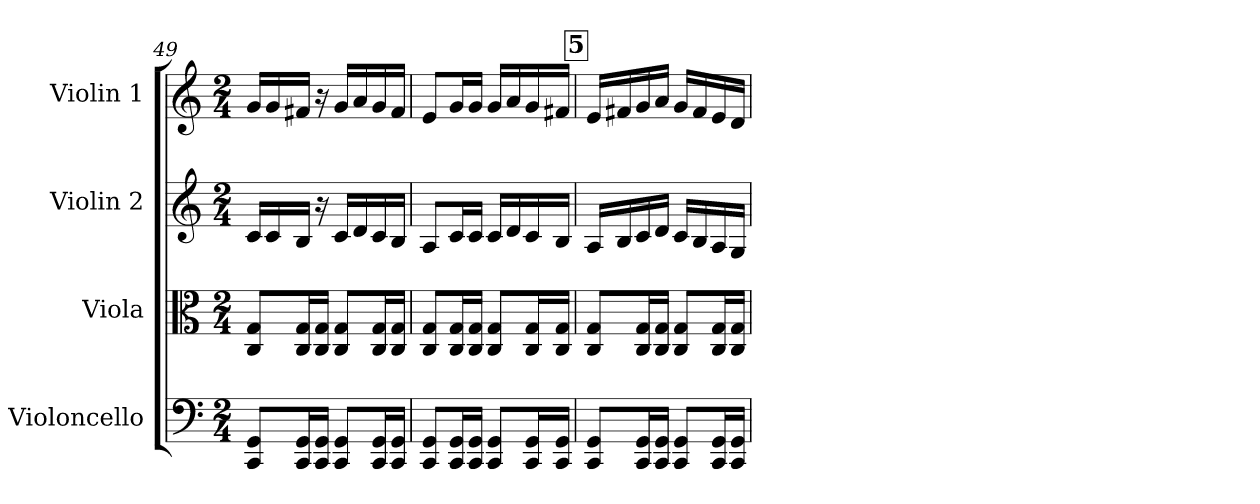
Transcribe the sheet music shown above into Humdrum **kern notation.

**kern	**kern	**kern	**kern
*part4	*part3	*part2	*part1
*staff4	*staff3	*staff2	*staff1
*I"Violoncello	*I"Viola	*I"Violin 2	*I"Violin 1
*I'Vc	*I'Vla	*I'Vln	*I'Vln
*clefF4	*clefC3	*clefG2	*clefG2
*k[]	*k[]	*k[]	*k[]
*M2/4	*M2/4	*M2/4	*M2/4
=49	=49	=49	=49
8CC/ 8GG/L	8C/ 8G/L	16c/LL	16g/LL
.	.	16c/	16g/
16CC/ 16GG/L	16C/ 16G/L	16B/JJ	16f#X/JJ
16CC/ 16GG/JJ	16C/ 16G/JJ	16r	16r
8CC/ 8GG/L	8C/ 8G/L	16c/LL	16g/LL
.	.	16d/	16a/
16CC/ 16GG/L	16C/ 16G/L	16c/	16g/
16CC/ 16GG/JJ	16C/ 16G/JJ	16B/JJ	16f#/JJ
=50	=50	=50	=50
8CC/ 8GG/L	8C/ 8G/L	8A/L	8e/L
16CC/ 16GG/L	16C/ 16G/L	16c/L	16g/L
16CC/ 16GG/JJ	16C/ 16G/JJ	16c/JJ	16g/JJ
8CC/ 8GG/L	8C/ 8G/L	16c/LL	16g/LL
.	.	16d/	16a/
16CC/ 16GG/L	16C/ 16G/L	16c/	16g/
16CC/ 16GG/JJ	16C/ 16G/JJ	16B/JJ	16f#X/JJ
!!LO:REH:place=s1:a:B:cj:fs=14:t=5
=51	=51	=51	=51
8CC/ 8GG/L	8C/ 8G/L	16A/LL	16e/LL
.	.	16B/	16f#X/
16CC/ 16GG/L	16C/ 16G/L	16c/	16g/
16CC/ 16GG/JJ	16C/ 16G/JJ	16d/JJ	16a/JJ
8CC/ 8GG/L	8C/ 8G/L	16c/LL	16g/LL
.	.	16B/	16f#/
16CC/ 16GG/L	16C/ 16G/L	16A/	16e/
16CC/ 16GG/JJ	16C/ 16G/JJ	16G/JJ	16d/JJ
=	=	=	=
*-	*-	*-	*-
